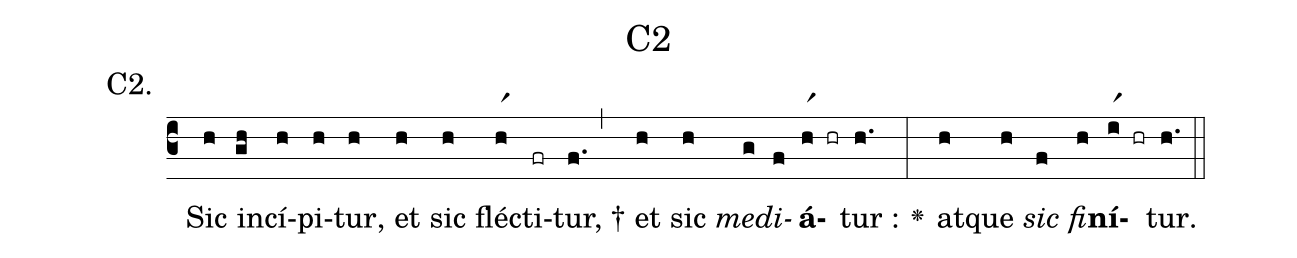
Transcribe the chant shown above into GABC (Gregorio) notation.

name: C2;
annotation: C2.;
%%
(c3) ~() Sic(h) in(gh)cí(h)pi(h)tur,(h) et(h) sic(h) fléc(hr1)ti(fr)tur, †(f.,) et(h) sic(h) <i>me</i>(g)<i>di</i>(f)<b>á</b>(hr1 hr)tur :(h.) <v>\greheightstar</v>(:) at(h)que(h) <i>sic</i>(f) <i>fi</i>(h)<b>ní</b>(ir1 hr)tur.(h.) (::)


%E(h) u(h) o(f) u(h) a(i) e.(h.) (::)
